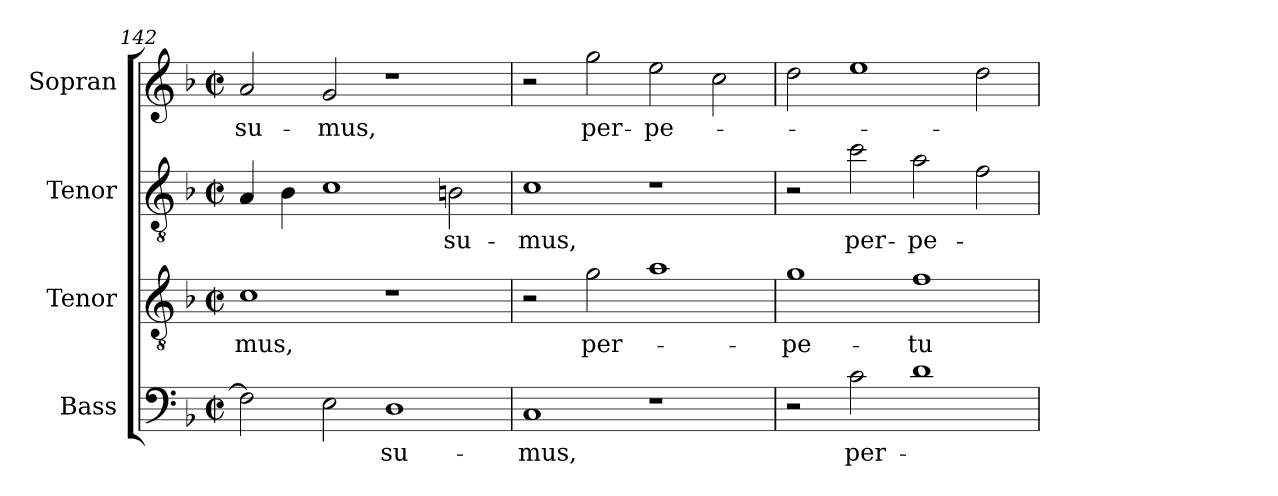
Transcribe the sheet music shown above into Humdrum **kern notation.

**kern	**text	**kern	**text	**kern	**text	**kern	**text
*part4	*part4	*part3	*part3	*part2	*part2	*part1	*part1
*staff4	*staff4	*staff3	*staff3	*staff2	*staff2	*staff1	*staff1
*I"Bass	*	*I"Tenor	*	*I"Tenor	*	*I"Sopran	*
*	*	*I'Tenor	*	*	*	*	*
!!LO:LB:g=z
*clefF4	*	*clefGv2	*	*clefGv2	*	*clefG2	*
*	*	*ITrd7c12	*	*ITrd7c12	*	*	*
*k[b-]	*	*k[b-]	*	*k[b-]	*	*k[b-]	*
*F:	*	*F:	*	*F:	*	*F:	*
*M2/2	*	*M2/2	*	*M2/2	*	*M2/2	*
*met(c|)	*	*met(c|)	*	*met(c|)	*	*met(c|)	*
=142	=142	=142	=142	=142	=142	=142	=142
!	!	!	!LO:LY:b:color=#000000	!	!	!	!
!	!	!	!	!	!	!	!LO:LY:b:color=#000000
2Fi\]	.	1Ci	-mus,	4AAi/	.	2ai/	-su-
.	.	.	.	4BB-i\	.	.	.
!	!	!	!	!	!	!	!LO:LY:b:color=#000000
2Ei\	.	.	.	1Ci	.	2gi/	-mus,
!	!LO:LY:b:color=#000000	!	!	!	!	!	!
1Di	-su-	1r	.	.	.	1r	.
!	!	!	!	!	!LO:LY:b:color=#000000	!	!
.	.	.	.	2BBni\	-su-	.	.
=143	=143	=143	=143	=143	=143	=143	=143
!	!LO:LY:b:color=#000000	!	!	!	!	!	!
!	!	!	!	!	!LO:LY:b:color=#000000	!	!
1Ci	-mus,	2r	.	1Ci	-mus,	2r	.
!	!	!	!LO:LY:b:color=#000000	!	!	!	!
!	!	!	!	!	!	!	!LO:LY:b:color=#000000
.	.	2Gi\	per-	.	.	2ggi\	per-
!	!	!	!	!	!	!	!LO:LY:b:color=#000000
1r	.	1Ai	.	1r	.	2eei\	-pe-
.	.	.	.	.	.	2cci\	.
=144	=144	=144	=144	=144	=144	=144	=144
!	!	!	!LO:LY:b:color=#000000	!	!	!	!
2r	.	1Gi	-pe-	2r	.	2ddi\	.
!	!LO:LY:b:color=#000000	!	!	!	!	!	!
!	!	!	!	!	!LO:LY:b:color=#000000	!	!
2ci\	per-	.	.	2ci\	per-	1eei	.
!	!	!	!LO:LY:b:color=#000000	!	!	!	!
!	!	!	!	!	!LO:LY:b:color=#000000	!	!
1di	.	1Fi	-tu-	2Ai\	-pe-	.	.
.	.	.	.	2Fi\	.	2ddi\	.
=	=	=	=	=	=	=	=
*-	*-	*-	*-	*-	*-	*-	*-
